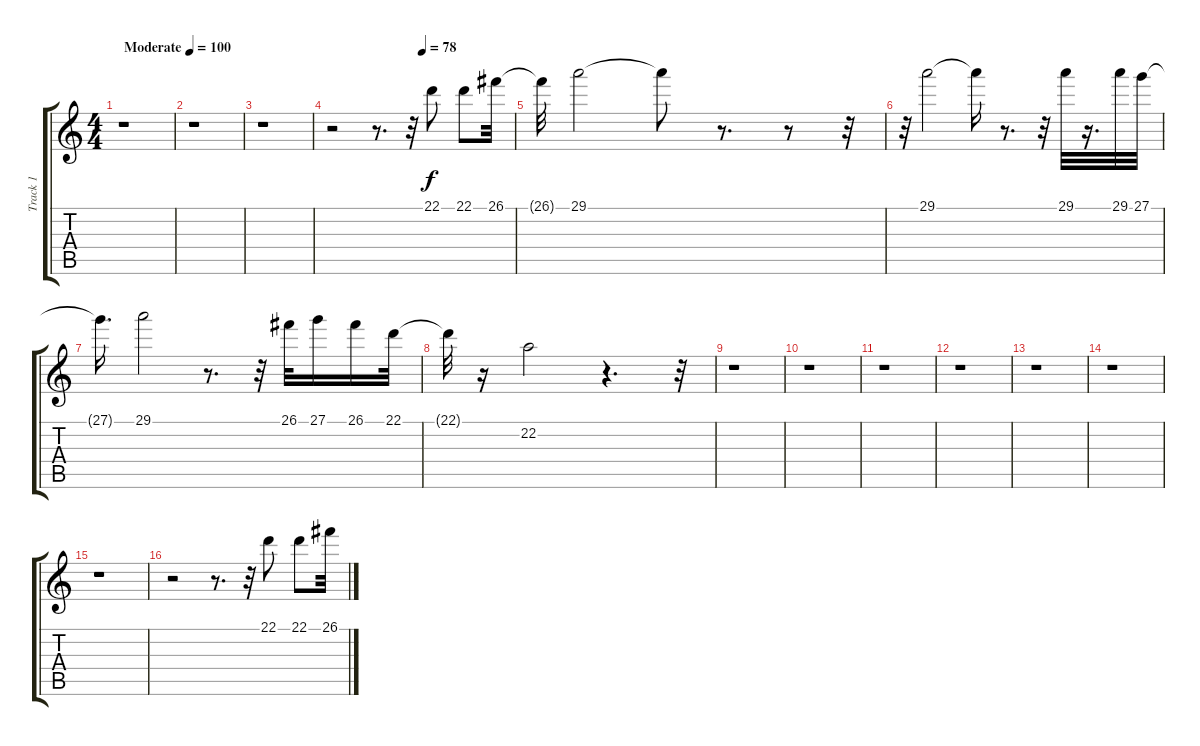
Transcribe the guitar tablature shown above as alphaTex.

\track ("Track 1" "Track 1") {instrument acousticgrandpiano}
\staff {score tabs}
\tuning (E4 B3 G3 D3 A2 E2) {hide}
\ts (4 4)
\tempo (100 "Moderate")
\clef g2
\ks c
r.1{dy f instrument acousticgrandpiano} |
r.1 |
r.1 |
\tempo (78 0.5)
r.2 r.8{d} r.32 22.1.8 22.1.8 26.1.32 |
26.1{t}.32 29.1.2 29.1{t}.8 r.8{d} r.8 r.32 |
r.32 29.1.2 29.1{t}.16 r.8{d} r.32 29.1.32 r.16{d} 29.1.32 27.1.32 |
27.1{t}.16{d} 29.1.2 r.8{d} r.32 26.1.32 27.1.16 26.1.16 22.1.32 |
22.1{t}.32 r.16 22.2.2 r.4{d} r.32 |
r.1 |
r.1 |
r.1 |
r.1 |
r.1 |
r.1 |
r.1 |
r.2 r.8{d} r.32 22.1.8 22.1.8 26.1.32
